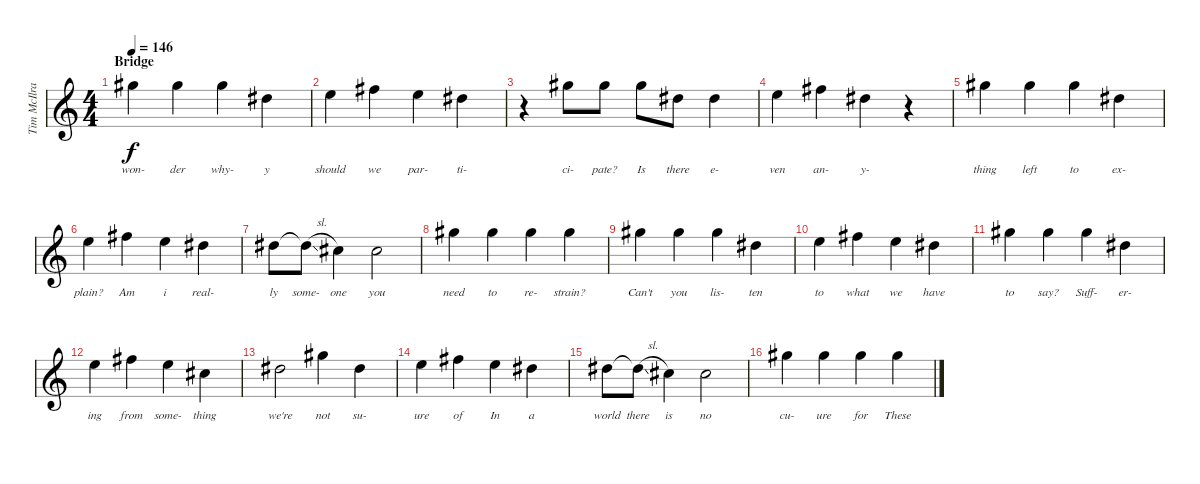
\track ("Tim McIlrath - Vocals" "Tim McIlra") {instrument distortionguitar}
\staff {score}
\tuning (Eb4 Bb3 Gb3 Db3 Ab2 Eb2) {hide}
\ts (4 4)
\section ("" "Bridge")
\tempo 146
\clef g2
\ks c
5.1.4{lyrics (0 "won-") lyrics (1 "") lyrics (2 "") lyrics (3 "") lyrics (4 "") dy f} 5.1.4{lyrics (0 "der") lyrics (1 "") lyrics (2 "") lyrics (3 "") lyrics (4 "")} 5.1.4{lyrics (0 "why-") lyrics (1 "") lyrics (2 "") lyrics (3 "") lyrics (4 "")} 0.1.4{lyrics (0 "y") lyrics (1 "") lyrics (2 "") lyrics (3 "") lyrics (4 "")} |
1.1.4{lyrics (0 "should") lyrics (1 "") lyrics (2 "") lyrics (3 "") lyrics (4 "")} 3.1.4{lyrics (0 "we") lyrics (1 "") lyrics (2 "") lyrics (3 "") lyrics (4 "")} 1.1.4{lyrics (0 "par-") lyrics (1 "") lyrics (2 "") lyrics (3 "") lyrics (4 "")} 0.1.4{lyrics (0 "ti-") lyrics (1 "") lyrics (2 "") lyrics (3 "") lyrics (4 "")} |
r.4 5.1.8{lyrics (0 "ci-") lyrics (1 "") lyrics (2 "") lyrics (3 "") lyrics (4 "")} 5.1.8{lyrics (0 "pate?") lyrics (1 "") lyrics (2 "") lyrics (3 "") lyrics (4 "")} 5.1.8{lyrics (0 "Is") lyrics (1 "") lyrics (2 "") lyrics (3 "") lyrics (4 "")} 0.1.8{lyrics (0 "there") lyrics (1 "") lyrics (2 "") lyrics (3 "") lyrics (4 "")} 0.1.4{lyrics (0 "e-") lyrics (1 "") lyrics (2 "") lyrics (3 "") lyrics (4 "")} |
1.1.4{lyrics (0 "ven") lyrics (1 "") lyrics (2 "") lyrics (3 "") lyrics (4 "")} 3.1.4{lyrics (0 "an-") lyrics (1 "") lyrics (2 "") lyrics (3 "") lyrics (4 "")} 0.1.4{lyrics (0 "y-") lyrics (1 "") lyrics (2 "") lyrics (3 "") lyrics (4 "")} r.4 |
5.1.4{lyrics (0 "thing") lyrics (1 "") lyrics (2 "") lyrics (3 "") lyrics (4 "")} 5.1.4{lyrics (0 "left") lyrics (1 "") lyrics (2 "") lyrics (3 "") lyrics (4 "")} 5.1.4{lyrics (0 "to") lyrics (1 "") lyrics (2 "") lyrics (3 "") lyrics (4 "")} 0.1.4{lyrics (0 "ex-") lyrics (1 "") lyrics (2 "") lyrics (3 "") lyrics (4 "")} |
1.1.4{lyrics (0 "plain?") lyrics (1 "") lyrics (2 "") lyrics (3 "") lyrics (4 "")} 3.1.4{lyrics (0 "Am") lyrics (1 "") lyrics (2 "") lyrics (3 "") lyrics (4 "")} 1.1.4{lyrics (0 "i") lyrics (1 "") lyrics (2 "") lyrics (3 "") lyrics (4 "")} 0.1.4{lyrics (0 "real-") lyrics (1 "") lyrics (2 "") lyrics (3 "") lyrics (4 "")} |
5.2.8{lyrics (0 "ly") lyrics (1 "") lyrics (2 "") lyrics (3 "") lyrics (4 "")} 5.2{sl t}.8{lyrics (0 "some-") lyrics (1 "") lyrics (2 "") lyrics (3 "") lyrics (4 "")} 3.2.4{lyrics (0 "one") lyrics (1 "") lyrics (2 "") lyrics (3 "") lyrics (4 "")} 3.2.2{lyrics (0 "you") lyrics (1 "") lyrics (2 "") lyrics (3 "") lyrics (4 "")} |
5.1.4{lyrics (0 "need") lyrics (1 "") lyrics (2 "") lyrics (3 "") lyrics (4 "")} 5.1.4{lyrics (0 "to") lyrics (1 "") lyrics (2 "") lyrics (3 "") lyrics (4 "")} 5.1.4{lyrics (0 "re-") lyrics (1 "") lyrics (2 "") lyrics (3 "") lyrics (4 "")} 5.1.4{lyrics (0 "strain?") lyrics (1 "") lyrics (2 "") lyrics (3 "") lyrics (4 "")} |
5.1.4{lyrics (0 "Can't") lyrics (1 "") lyrics (2 "") lyrics (3 "") lyrics (4 "")} 5.1.4{lyrics (0 "you") lyrics (1 "") lyrics (2 "") lyrics (3 "") lyrics (4 "")} 5.1.4{lyrics (0 "lis-") lyrics (1 "") lyrics (2 "") lyrics (3 "") lyrics (4 "")} 0.1.4{lyrics (0 "ten") lyrics (1 "") lyrics (2 "") lyrics (3 "") lyrics (4 "")} |
1.1.4{lyrics (0 "to") lyrics (1 "") lyrics (2 "") lyrics (3 "") lyrics (4 "")} 3.1.4{lyrics (0 "what") lyrics (1 "") lyrics (2 "") lyrics (3 "") lyrics (4 "")} 1.1.4{lyrics (0 "we") lyrics (1 "") lyrics (2 "") lyrics (3 "") lyrics (4 "")} 0.1.4{lyrics (0 "have") lyrics (1 "") lyrics (2 "") lyrics (3 "") lyrics (4 "")} |
5.1.4{lyrics (0 "to") lyrics (1 "") lyrics (2 "") lyrics (3 "") lyrics (4 "")} 5.1.4{lyrics (0 "say?") lyrics (1 "") lyrics (2 "") lyrics (3 "") lyrics (4 "")} 5.1.4{lyrics (0 "Suff-") lyrics (1 "") lyrics (2 "") lyrics (3 "") lyrics (4 "")} 0.1.4{lyrics (0 "er-") lyrics (1 "") lyrics (2 "") lyrics (3 "") lyrics (4 "")} |
1.1.4{lyrics (0 "ing") lyrics (1 "") lyrics (2 "") lyrics (3 "") lyrics (4 "")} 3.1.4{lyrics (0 "from") lyrics (1 "") lyrics (2 "") lyrics (3 "") lyrics (4 "")} 1.1.4{lyrics (0 "some-") lyrics (1 "") lyrics (2 "") lyrics (3 "") lyrics (4 "")} 3.2.4{lyrics (0 "thing") lyrics (1 "") lyrics (2 "") lyrics (3 "") lyrics (4 "")} |
5.2.2{lyrics (0 "we're") lyrics (1 "") lyrics (2 "") lyrics (3 "") lyrics (4 "")} 5.1.4{lyrics (0 "not") lyrics (1 "") lyrics (2 "") lyrics (3 "") lyrics (4 "")} 0.1.4{lyrics (0 "su-") lyrics (1 "") lyrics (2 "") lyrics (3 "") lyrics (4 "")} |
1.1.4{lyrics (0 "ure") lyrics (1 "") lyrics (2 "") lyrics (3 "") lyrics (4 "")} 3.1.4{lyrics (0 "of") lyrics (1 "") lyrics (2 "") lyrics (3 "") lyrics (4 "")} 1.1.4{lyrics (0 "In") lyrics (1 "") lyrics (2 "") lyrics (3 "") lyrics (4 "")} 0.1.4{lyrics (0 "a") lyrics (1 "") lyrics (2 "") lyrics (3 "") lyrics (4 "")} |
5.2.8{lyrics (0 "world") lyrics (1 "") lyrics (2 "") lyrics (3 "") lyrics (4 "")} 5.2{sl t}.8{lyrics (0 "there") lyrics (1 "") lyrics (2 "") lyrics (3 "") lyrics (4 "")} 3.2.4{lyrics (0 "is") lyrics (1 "") lyrics (2 "") lyrics (3 "") lyrics (4 "")} 3.2.2{lyrics (0 "no") lyrics (1 "") lyrics (2 "") lyrics (3 "") lyrics (4 "")} |
5.1.4{lyrics (0 "cu-") lyrics (1 "") lyrics (2 "") lyrics (3 "") lyrics (4 "")} 5.1.4{lyrics (0 "ure") lyrics (1 "") lyrics (2 "") lyrics (3 "") lyrics (4 "")} 5.1.4{lyrics (0 "for") lyrics (1 "") lyrics (2 "") lyrics (3 "") lyrics (4 "")} 5.1.4{lyrics (0 "These") lyrics (1 "") lyrics (2 "") lyrics (3 "") lyrics (4 "")}
